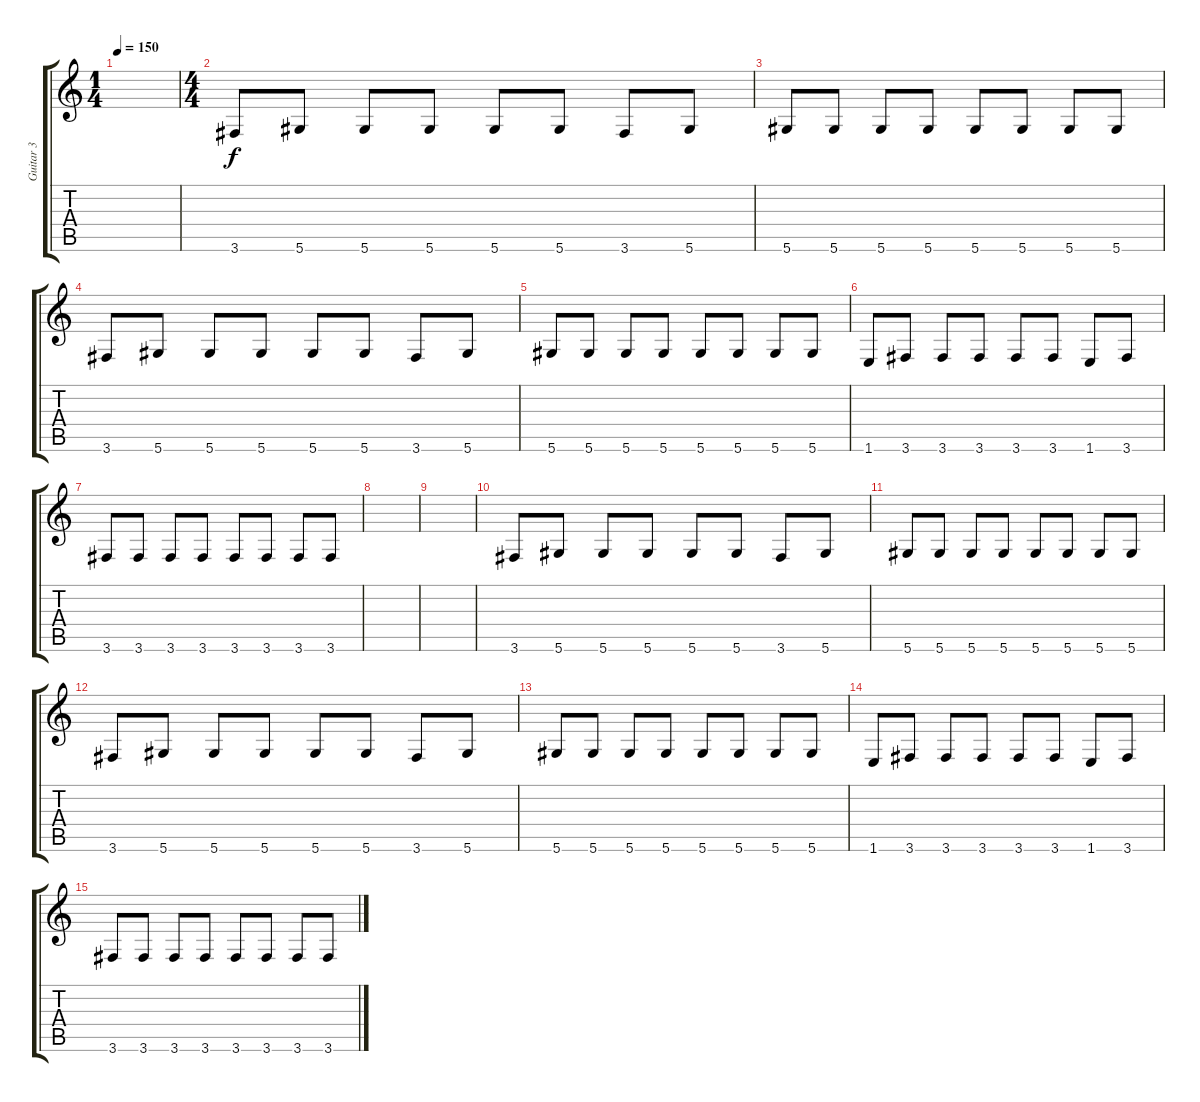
\track ("Guitar 3" "Guitar 3") {instrument distortionguitar}
\staff {score tabs}
\tuning (Eb4 Bb3 Gb3 Db3 Ab2 Eb2) {hide}
\ts (1 4)
\tempo 150
\clef g2
\ks c
|
\ts (4 4)
3.6.8{balance 16} 5.6.8 5.6.8 5.6.8 5.6.8 5.6.8 3.6.8 5.6.8 |
5.6.8 5.6.8 5.6.8 5.6.8 5.6.8 5.6.8 5.6.8 5.6.8 |
3.6.8 5.6.8 5.6.8 5.6.8 5.6.8 5.6.8 3.6.8 5.6.8 |
5.6.8 5.6.8 5.6.8 5.6.8 5.6.8 5.6.8 5.6.8 5.6.8 |
1.6.8 3.6.8 3.6.8 3.6.8 3.6.8 3.6.8 1.6.8 3.6.8 |
3.6.8 3.6.8 3.6.8 3.6.8 3.6.8 3.6.8 3.6.8 3.6.8 |
|
|
3.6.8 5.6.8 5.6.8 5.6.8 5.6.8 5.6.8 3.6.8 5.6.8 |
5.6.8 5.6.8 5.6.8 5.6.8 5.6.8 5.6.8 5.6.8 5.6.8 |
3.6.8 5.6.8 5.6.8 5.6.8 5.6.8 5.6.8 3.6.8 5.6.8 |
5.6.8 5.6.8 5.6.8 5.6.8 5.6.8 5.6.8 5.6.8 5.6.8 |
1.6.8 3.6.8 3.6.8 3.6.8 3.6.8 3.6.8 1.6.8 3.6.8 |
3.6.8 3.6.8 3.6.8 3.6.8 3.6.8 3.6.8 3.6.8 3.6.8
